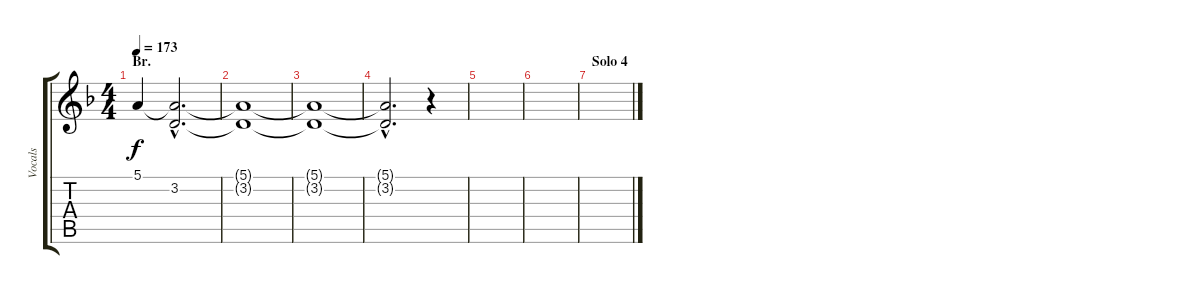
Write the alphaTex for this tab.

\track ("Vocals" "Vocals") {instrument violin}
\staff {score tabs}
\tuning (E4 B3 G3 D3 A2 E2) {hide}
\ts (4 4)
\section ("" "Br.")
\tempo 173
\clef g2
\ks dminor
5.1{t}.4{dy f} (5.1{hac t} 3.2{hac}).2{d} |
(5.1{t} 3.2{t}).1 |
(5.1{t} 3.2{t}).1 |
(5.1{hac t} 3.2{hac t}).2{d} r.4 |
|
|
\section ("" "Solo 4")
